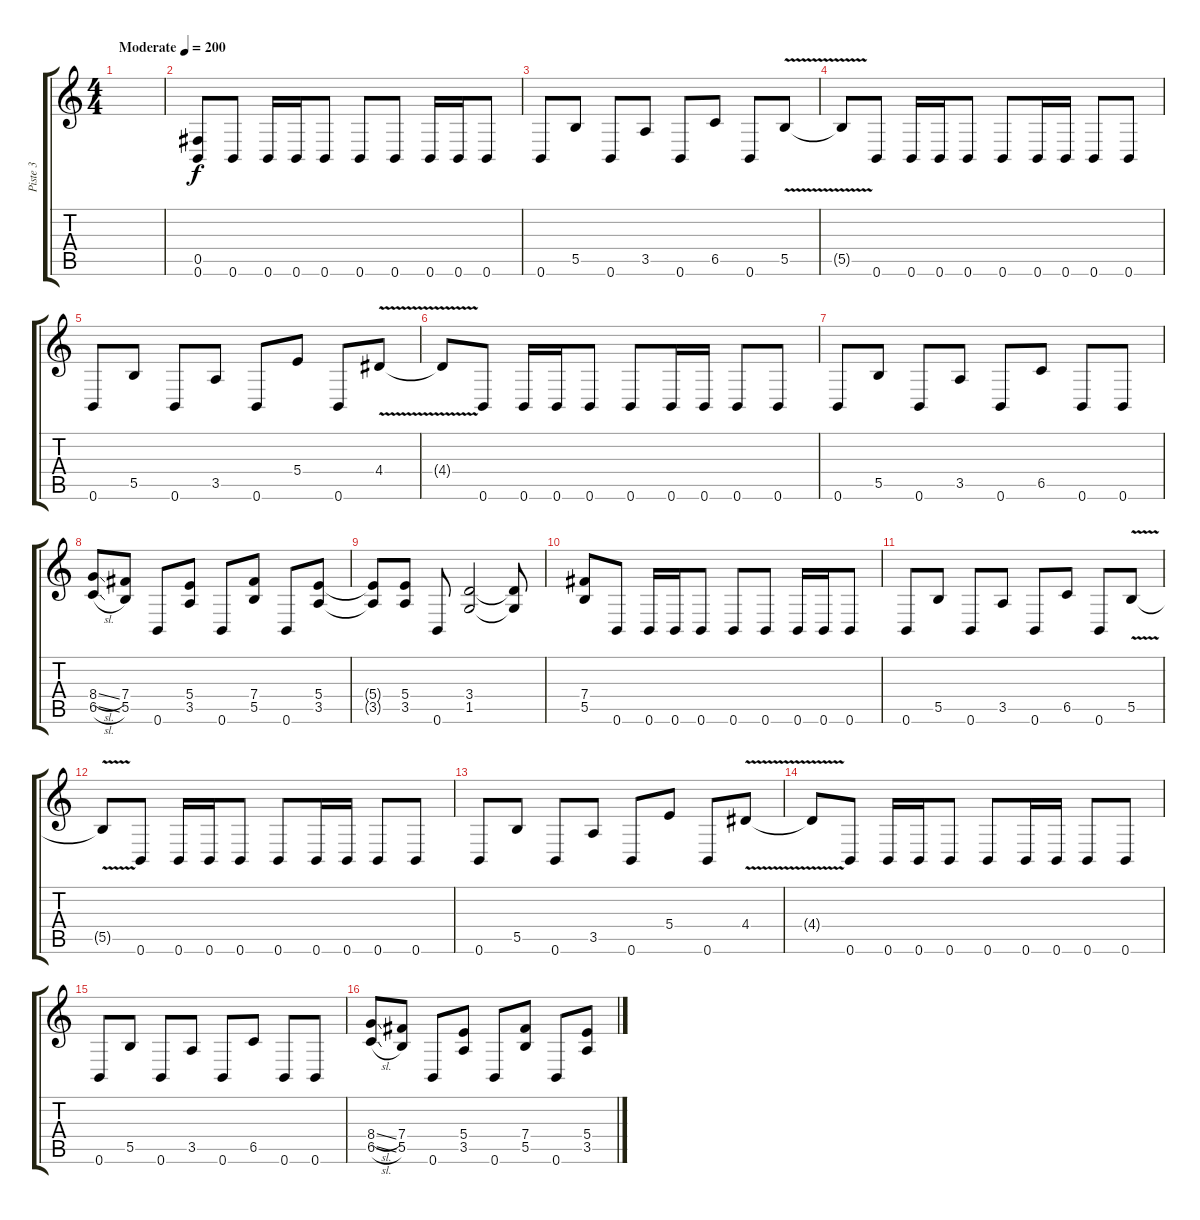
\track ("Piste 3" "Piste 3") {instrument distortionguitar}
\staff {score tabs}
\tuning (Db4 Ab3 E3 B2 Gb2 B1) {hide}
\ts (4 4)
\tempo (200 "Moderate")
\clef g2
\ks c
|
(0.5 0.6).8 0.6.8 0.6.16 0.6.16 0.6.8 0.6.8 0.6.8 0.6.16 0.6.16 0.6.8 |
0.6.8 5.5.8 0.6.8 3.5.8 0.6.8 6.5.8 0.6.8 5.5{v}.8 |
5.5{t}.8 0.6.8 0.6.16 0.6.16 0.6.8 0.6.8 0.6.16 0.6.16 0.6.8 0.6.8 |
0.6.8 5.5.8 0.6.8 3.5.8 0.6.8 5.4.8 0.6.8 4.4{v}.8 |
4.4{t}.8 0.6.8 0.6.16 0.6.16 0.6.8 0.6.8 0.6.16 0.6.16 0.6.8 0.6.8 |
0.6.8 5.5.8 0.6.8 3.5.8 0.6.8 6.5.8 0.6.8 0.6.8 |
(8.4{sl} 6.5{sl}).8 (7.4 5.5).8 0.6.8 (5.4 3.5).8 0.6.8 (7.4 5.5).8 0.6.8 (5.4 3.5).8 |
(5.4{t} 3.5{t}).8 (5.4 3.5).8 0.6.8 (3.4 1.5).2 (3.4{t} 1.5{t}).8 |
(7.4 5.5).8 0.6.8 0.6.16 0.6.16 0.6.8 0.6.8 0.6.8 0.6.16 0.6.16 0.6.8 |
0.6.8 5.5.8 0.6.8 3.5.8 0.6.8 6.5.8 0.6.8 5.5{v}.8 |
5.5{t}.8 0.6.8 0.6.16 0.6.16 0.6.8 0.6.8 0.6.16 0.6.16 0.6.8 0.6.8 |
0.6.8 5.5.8 0.6.8 3.5.8 0.6.8 5.4.8 0.6.8 4.4{v}.8 |
4.4{t}.8 0.6.8 0.6.16 0.6.16 0.6.8 0.6.8 0.6.16 0.6.16 0.6.8 0.6.8 |
0.6.8 5.5.8 0.6.8 3.5.8 0.6.8 6.5.8 0.6.8 0.6.8 |
(8.4{sl} 6.5{sl}).8 (7.4 5.5).8 0.6.8 (5.4 3.5).8 0.6.8 (7.4 5.5).8 0.6.8 (5.4 3.5).8
